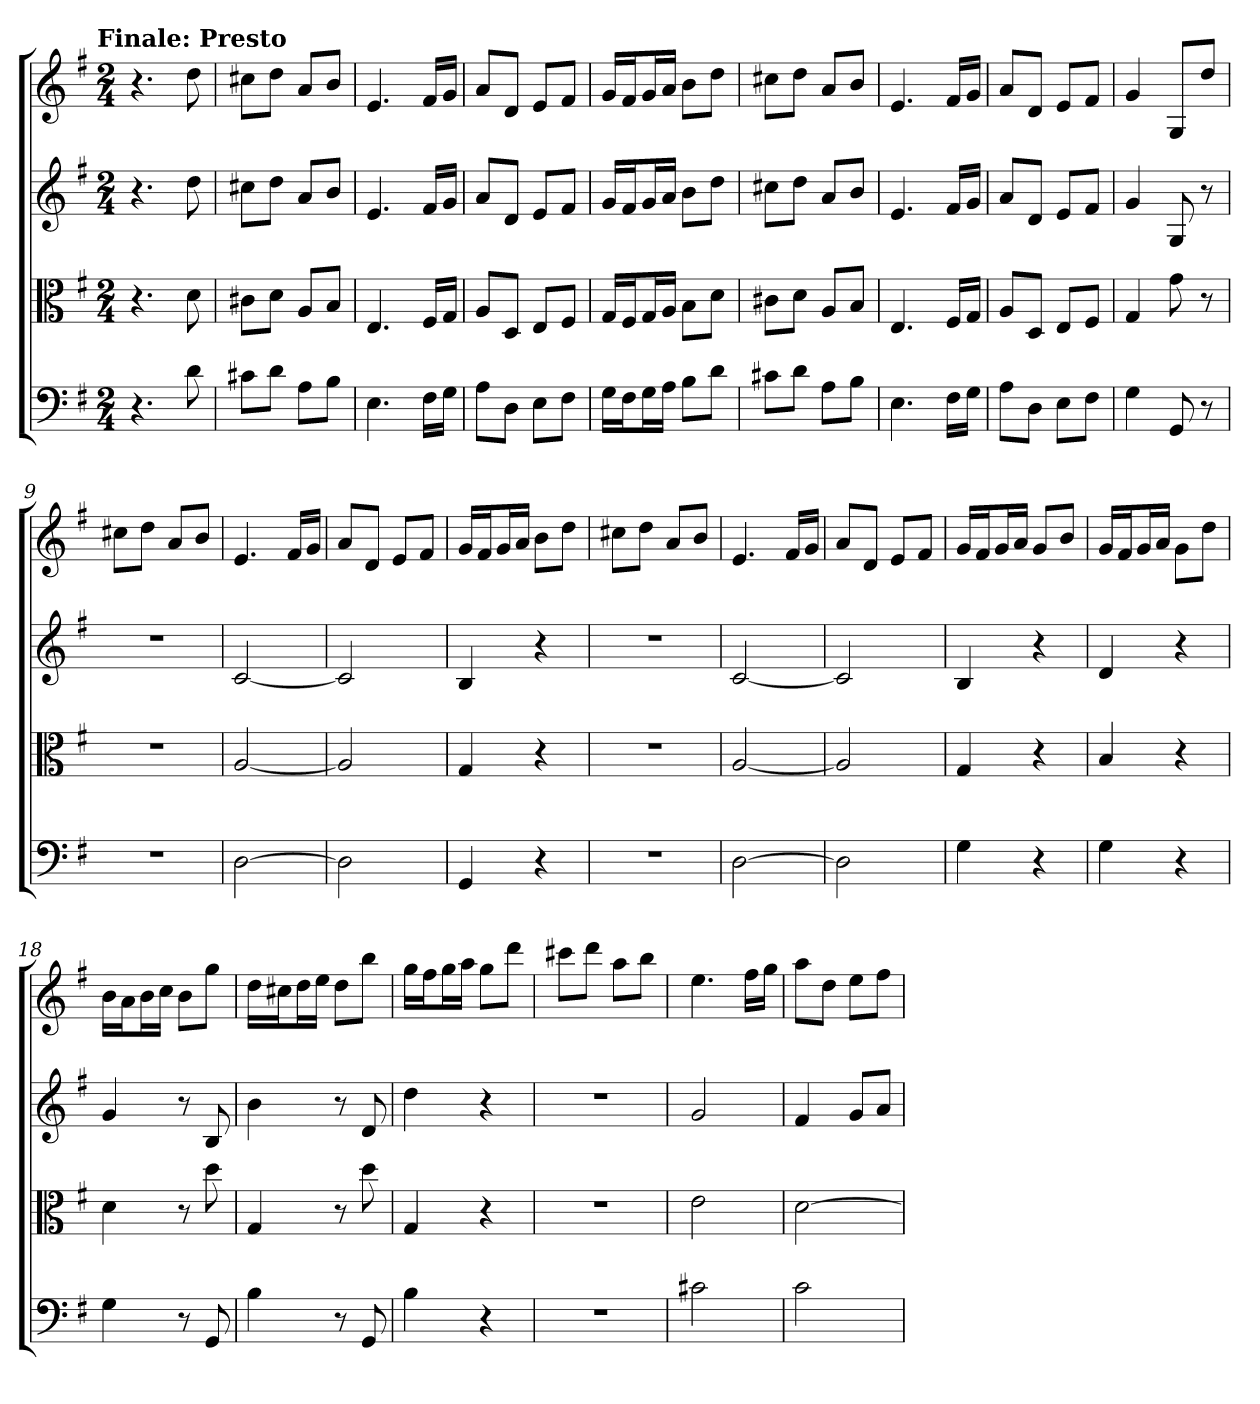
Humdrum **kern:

**kern	**kern	**kern	**kern
*part4	*part3	*part2	*part1
*staff4	*staff3	*staff2	*staff1
*clefF4	*clefC3	*	*
*k[f#]	*k[f#]	*k[f#]	*k[f#]
*G:	*G:	*G:	*G:
!!LO:TX:omd:t=Finale&colon; Presto
*M2/4	*M2/4	*M2/4	*M2/4
*MM184	*MM184	*MM184	*MM184
=	=	=	=
4.r	4.r	4.r	4.r
8d	8d	8dd	8dd
=1	=1	=1	=1
8c#X\L	8c#X\L	8cc#XL	8cc#XL
8d\J	8d\J	8ddJ	8ddJ
8A\L	8A/L	8aL	8aL
8B\J	8B/J	8bJ	8bJ
=2	=2	=2	=2
4.E	4.E	4.e	4.e
16F#\LL	16F#/LL	16f#LL	16f#LL
16G\JJ	16G/JJ	16gJJ	16gJJ
=3	=3	=3	=3
8A\L	8A/L	8aL	8aL
8D\J	8D/J	8dJ	8dJ
8E\L	8E/L	8eL	8eL
8F#\J	8F#/J	8f#J	8f#J
=4	=4	=4	=4
16G\LL	16G/LL	16gLL	16gLL
16F#\J	16F#/J	16f#J	16f#J
16G\L	16G/L	16gL	16gL
16A\JJ	16A/JJ	16aJJ	16aJJ
8B\L	8B\L	8bL	8bL
8d\J	8d\J	8ddJ	8ddJ
=5	=5	=5	=5
8c#X\L	8c#X\L	8cc#XL	8cc#XL
8d\J	8d\J	8ddJ	8ddJ
8A\L	8A/L	8aL	8aL
8B\J	8B/J	8bJ	8bJ
=6	=6	=6	=6
4.E	4.E	4.e	4.e
16F#\LL	16F#/LL	16f#LL	16f#LL
16G\JJ	16G/JJ	16gJJ	16gJJ
=7	=7	=7	=7
8A\L	8A/L	8aL	8aL
8D\J	8D/J	8dJ	8dJ
8E\L	8E/L	8eL	8eL
8F#\J	8F#/J	8f#J	8f#J
=8	=8	=8	=8
4G	4G	4g	4g
8GG	8g	8G	8GL
8r	8r	8r	8ddJ
=9	=9	=9	=9
2r	2r	2r	8cc#XL
.	.	.	8ddJ
.	.	.	8aL
.	.	.	8bJ
=10	=10	=10	=10
[2D	[2A	[2c	4.e
.	.	.	16f#LL
.	.	.	16gJJ
=11	=11	=11	=11
2D]	2A]	2c]	8aL
.	.	.	8dJ
.	.	.	8eL
.	.	.	8f#J
=12	=12	=12	=12
4GG	4G	4B	16gLL
.	.	.	16f#J
.	.	.	16gL
.	.	.	16aJJ
4r	4r	4r	8bL
.	.	.	8ddJ
=13	=13	=13	=13
2r	2r	2r	8cc#XL
.	.	.	8ddJ
.	.	.	8aL
.	.	.	8bJ
=14	=14	=14	=14
[2D	[2A	[2c	4.e
.	.	.	16f#LL
.	.	.	16gJJ
=15	=15	=15	=15
2D]	2A]	2c]	8aL
.	.	.	8dJ
.	.	.	8eL
.	.	.	8f#J
=16	=16	=16	=16
4G	4G	4B	16gLL
.	.	.	16f#J
.	.	.	16gL
.	.	.	16aJJ
4r	4r	4r	8gL
.	.	.	8bJ
=17	=17	=17	=17
4G	4B	4d	16gLL
.	.	.	16f#J
.	.	.	16gL
.	.	.	16aJJ
4r	4r	4r	8gL
.	.	.	8ddJ
=18	=18	=18	=18
4G	4d	4g	16bLL
.	.	.	16aJ
.	.	.	16bL
.	.	.	16ccJJ
8r	8r	8r	8bL
8GG	8dd	8B	8ggJ
=19	=19	=19	=19
4B	4G	4b	16ddLL
.	.	.	16cc#XJ
.	.	.	16ddL
.	.	.	16eeJJ
8r	8r	8r	8ddL
8GG	8dd	8d	8bbJ
=20	=20	=20	=20
4B	4G	4dd	16ggLL
.	.	.	16ff#J
.	.	.	16ggL
.	.	.	16aaJJ
4r	4r	4r	8ggL
.	.	.	8dddJ
=21	=21	=21	=21
2r	2r	2r	8ccc#XL
.	.	.	8dddJ
.	.	.	8aaL
.	.	.	8bbJ
=22	=22	=22	=22
2c#X	2e	2g	4.ee
.	.	.	16ff#LL
.	.	.	16ggJJ
=23	=23	=23	=23
2c	[2d	4f#	8aaL
.	.	.	8ddJ
.	.	8gL	8eeL
.	.	8aJ	8ff#J
=	=	=	=
*-	*-	*-	*-
